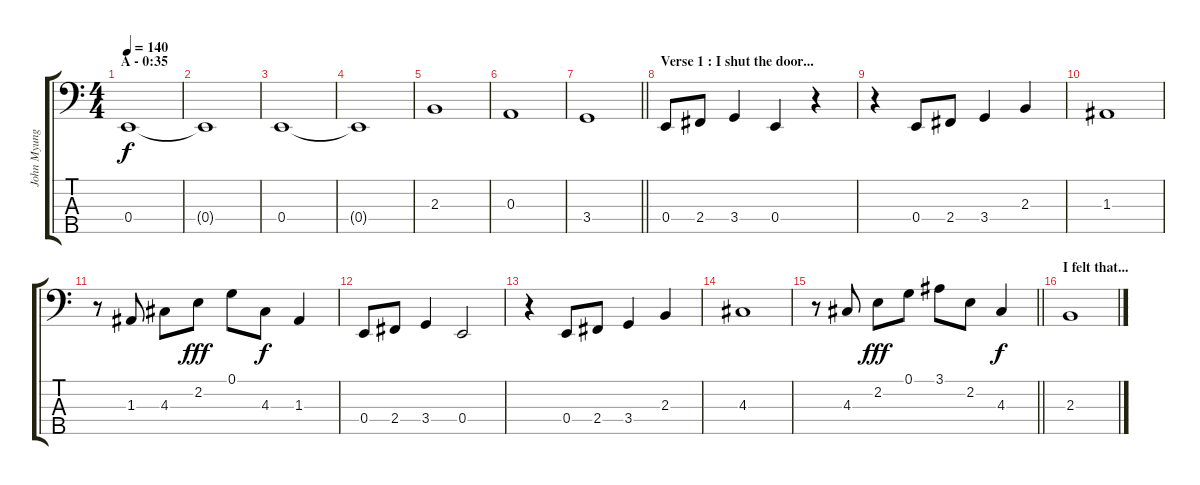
\track ("John Myung" "John Myung") {instrument electricbassfinger}
\staff {score tabs}
\tuning (G2 D2 A1 E1 B0) {hide}
\ts (4 4)
\section ("" "A - 0:35")
\tempo 140
\clef f4
\ks c
0.4.1{dy f} |
0.4{t}.1 |
0.4.1 |
0.4{t}.1 |
2.3.1 |
0.3.1 |
\barLineRight lightlight
3.4.1 |
\section ("" "Verse 1 : I shut the door...")
0.4.8 2.4.8 3.4.4 0.4.4 r.4 |
r.4 0.4.8 2.4.8 3.4.4 2.3.4 |
1.3.1 |
r.8 1.3.8 4.3.8 2.2.8{dy fff} 0.1.8 4.3.8{dy f} 1.3.4 |
0.4.8 2.4.8 3.4.4 0.4.2 |
r.4 0.4.8 2.4.8 3.4.4 2.3.4 |
4.3.1 |
\barLineRight lightlight
r.8 4.3.8 2.2.8{dy fff} 0.1.8 3.1.8 2.2.8 4.3.4{dy f} |
\section ("" "I felt that...")
2.3.1
